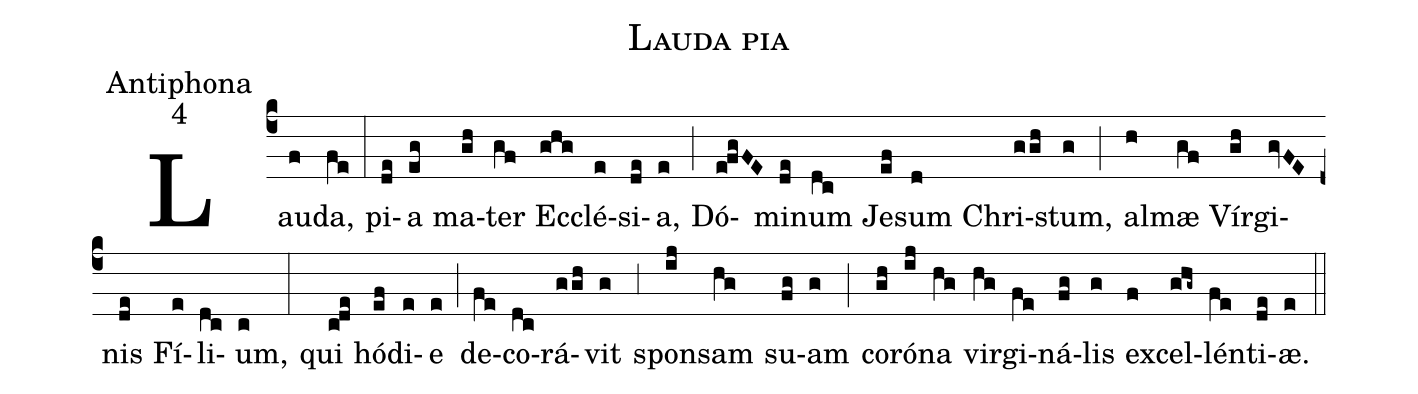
name:Lauda pia;
office-part:Antiphona;
mode:4;
%%
(c4) Lau(f)da,(fe) (:)
pi(de)a(eg) ma(gh)ter(gf) Ec(ghg)clé(e)si(de)a,(e) (;) Dó(e!fgFE)mi(de)num(dc) Je(ef)sum(d) Chri(ggh)stum,(g) (;) al(h)mæ(gf) Vír(gh)gi(gvFE)nis(de) Fí(e)li(dc)um,(c) (:)
qu{}i(c!de) hó(ef)di(e)e(e) (;) de(fe)co(dc)rá(ggh)vit(g) (,3) spon(ij)sam(hg) su(fg)am(g) (;) co(gh)ró(ij)na(hg) vir(hg)gi(fe)ná(fg)lis(g) ex(f)cel(ghg~)lén(fe)ti(de)æ.(e) (::)
